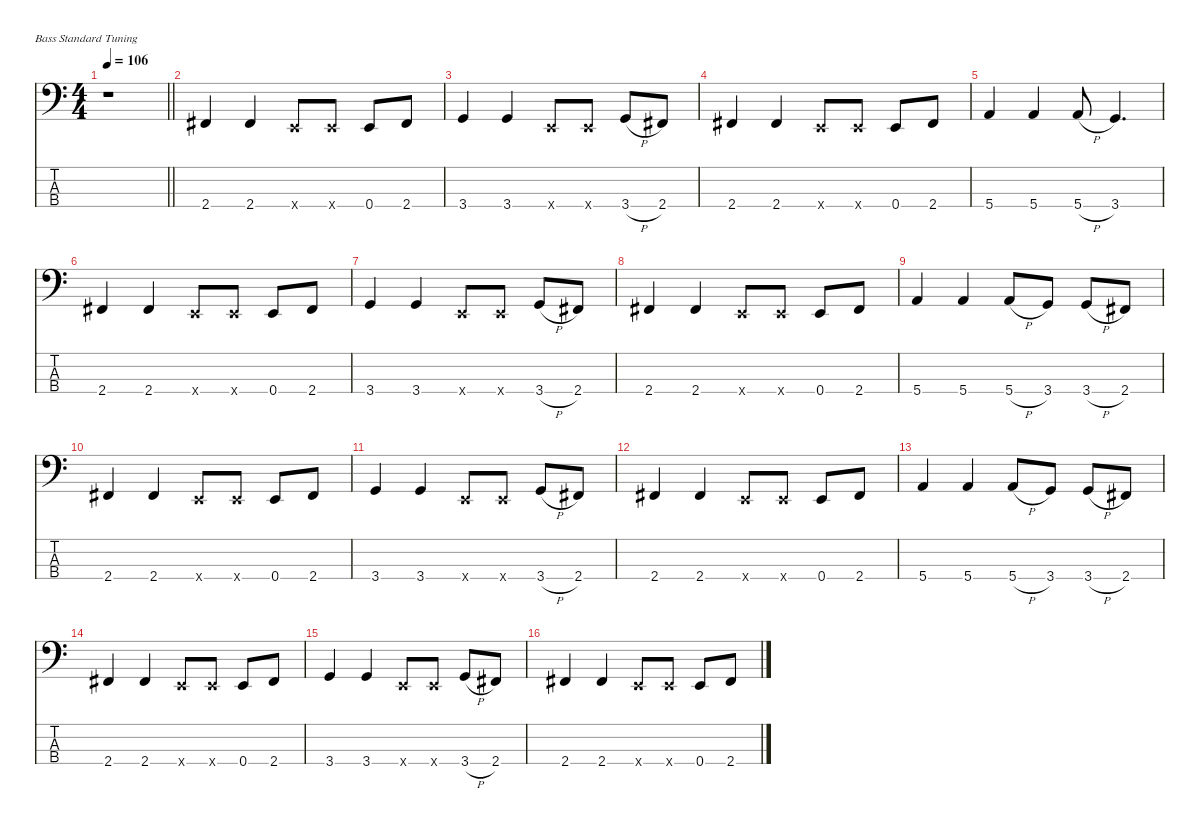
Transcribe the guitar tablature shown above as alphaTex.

\defaultSystemsLayout 4
\hideDynamics
\bracketExtendMode nobrackets
\singleTrackTrackNamePolicy hidden
\multiTrackTrackNamePolicy hidden
\otherSystemsTrackNameOrientation horizontal
\track ("Jason  Newsted" "el.bs.") {defaultSystemsLayout 8 instrument electricbasspick}
\staff {score tabs}
\tuning (G2 D2 A1 E1)
\ts (4 4)
\tempo 106
\clef f4
\barLineRight lightlight
\ks c
r.1{dy f beam Down} |
2.4{acc #}.4{beam Up} 2.4{acc #}.4{beam Up} 0.4{x}.8{beam Up} 0.4{x}.8{beam Up} 0.4.8{beam Up} 2.4{acc #}.8{beam Up} |
3.4.4{beam Up} 3.4.4{beam Up} 0.4{x}.8{beam Up} 0.4{x}.8{beam Up} 3.4{h}.8{beam Up} 2.4{acc #}.8{beam Up} |
2.4{acc #}.4{beam Up} 2.4{acc #}.4{beam Up} 0.4{x}.8{beam Up} 0.4{x}.8{beam Up} 0.4.8{beam Up} 2.4{acc #}.8{beam Up} |
5.4.4{beam Up} 5.4.4{beam Up} 5.4{h}.8{beam Up} 3.4.4{d beam Up} |
2.4{acc #}.4{beam Up} 2.4{acc #}.4{beam Up} 0.4{x}.8{beam Up} 0.4{x}.8{beam Up} 0.4.8{beam Up} 2.4{acc #}.8{beam Up} |
3.4.4{beam Up} 3.4.4{beam Up} 0.4{x}.8{beam Up} 0.4{x}.8{beam Up} 3.4{h}.8{beam Up} 2.4{acc #}.8{beam Up} |
2.4{acc #}.4{beam Up} 2.4{acc #}.4{beam Up} 0.4{x}.8{beam Up} 0.4{x}.8{beam Up} 0.4.8{beam Up} 2.4{acc #}.8{beam Up} |
5.4.4{beam Up} 5.4.4{beam Up} 5.4{h}.8{beam Up} 3.4.8{beam Up} 3.4{h}.8{beam Up} 2.4{acc #}.8{beam Up} |
2.4{acc #}.4{beam Up} 2.4{acc #}.4{beam Up} 0.4{x}.8{beam Up} 0.4{x}.8{beam Up} 0.4.8{beam Up} 2.4{acc #}.8{beam Up} |
3.4.4{beam Up} 3.4.4{beam Up} 0.4{x}.8{beam Up} 0.4{x}.8{beam Up} 3.4{h}.8{beam Up} 2.4{acc #}.8{beam Up} |
2.4{acc #}.4{beam Up} 2.4{acc #}.4{beam Up} 0.4{x}.8{beam Up} 0.4{x}.8{beam Up} 0.4.8{beam Up} 2.4{acc #}.8{beam Up} |
5.4.4{beam Up} 5.4.4{beam Up} 5.4{h}.8{beam Up} 3.4.8{beam Up} 3.4{h}.8{beam Up} 2.4{acc #}.8{beam Up} |
2.4{acc #}.4{beam Up} 2.4{acc #}.4{beam Up} 0.4{x}.8{beam Up} 0.4{x}.8{beam Up} 0.4.8{beam Up} 2.4{acc #}.8{beam Up} |
3.4.4{beam Up} 3.4.4{beam Up} 0.4{x}.8{beam Up} 0.4{x}.8{beam Up} 3.4{h}.8{beam Up} 2.4{acc #}.8{beam Up} |
2.4{acc #}.4{beam Up} 2.4{acc #}.4{beam Up} 0.4{x}.8{beam Up} 0.4{x}.8{beam Up} 0.4.8{beam Up} 2.4{acc #}.8{beam Up}
